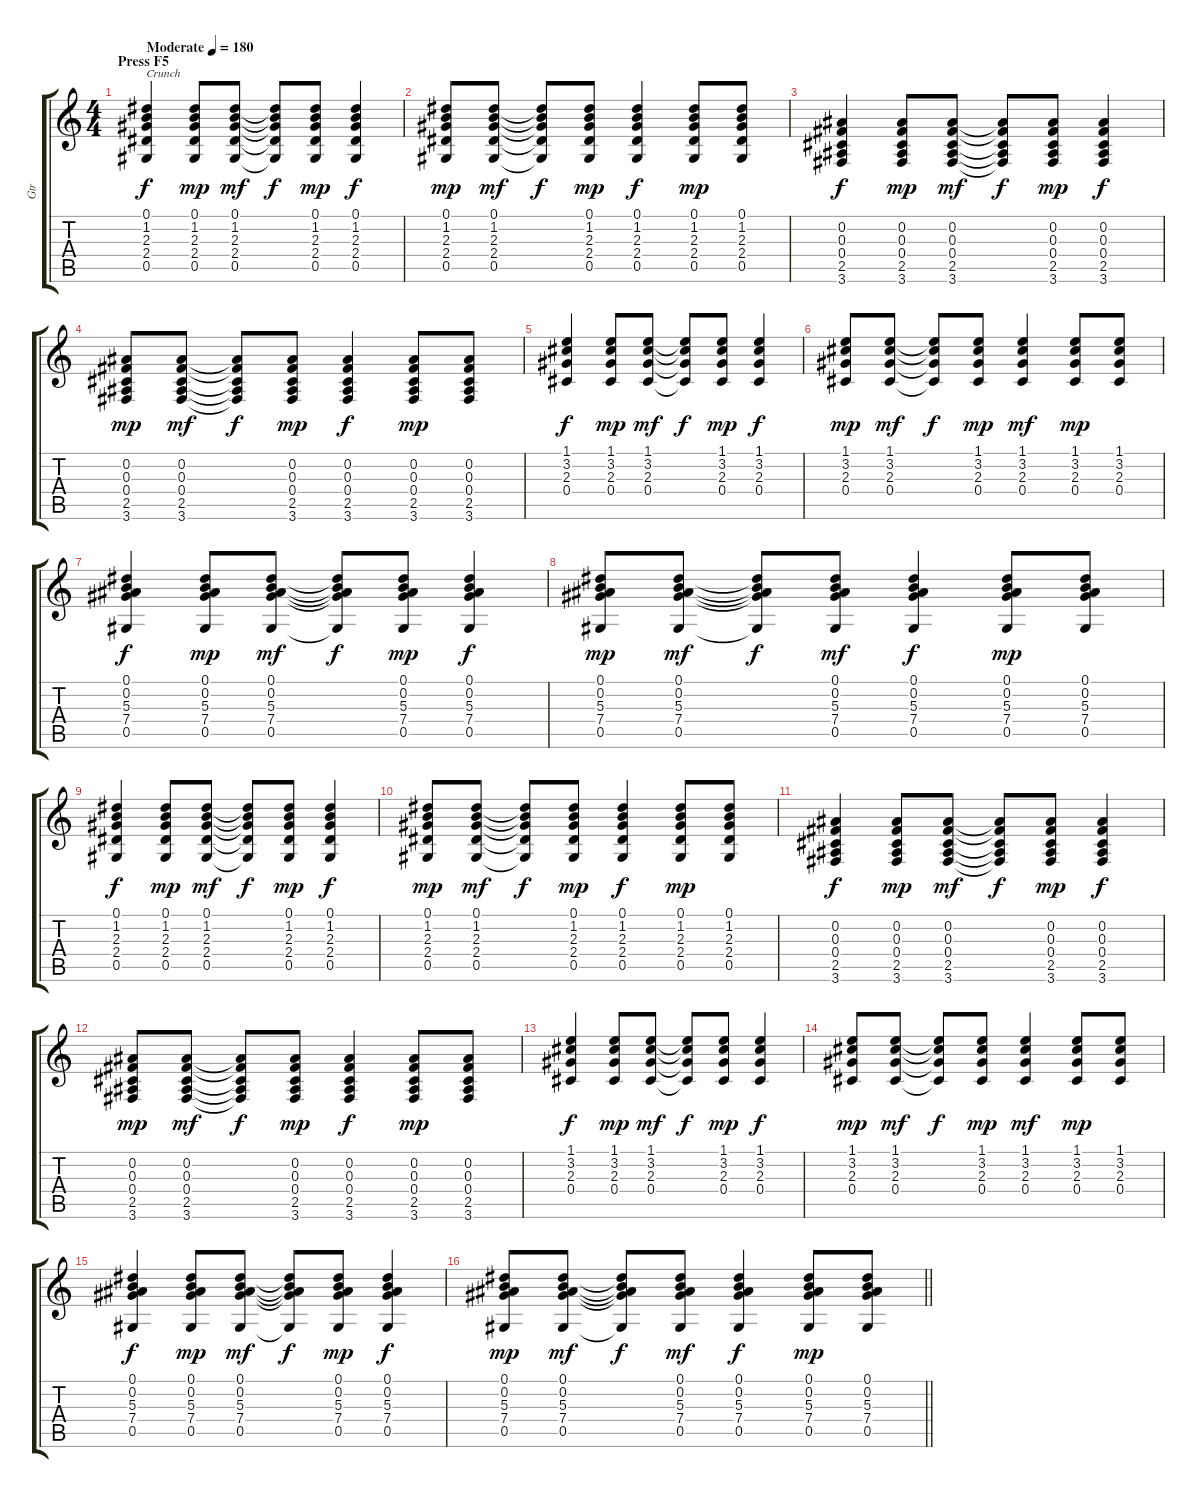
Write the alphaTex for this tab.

\track ("Gtr" "Gtr") {instrument electricguitarclean}
\staff {score tabs}
\tuning (Eb4 Bb3 Gb3 Db3 Ab2 Eb2) {hide}
\ts (4 4)
\section ("" "Press F5")
\tempo (180 "Moderate")
\clef g2
\ks c
(0.1 1.2 2.3 2.4 0.5).4{txt "Crunch" dy f instrument electricguitarclean} (0.1 1.2 2.3 2.4 0.5).8{dy mp} (0.1 1.2 2.3 2.4 0.5).8{dy mf} (0.1{t} 1.2{t} 2.3{t} 2.4{t} 0.5{t}).8{dy f} (0.1 1.2 2.3 2.4 0.5).8{dy mp} (0.1 1.2 2.3 2.4 0.5).4{dy f} |
(0.1 1.2 2.3 2.4 0.5).8{dy mp} (0.1 1.2 2.3 2.4 0.5).8{dy mf} (0.1{t} 1.2{t} 2.3{t} 2.4{t} 0.5{t}).8{dy f} (0.1 1.2 2.3 2.4 0.5).8{dy mp} (0.1 1.2 2.3 2.4 0.5).4{dy f} (0.1 1.2 2.3 2.4 0.5).8{dy mp} (0.1 1.2 2.3 2.4 0.5).8 |
(0.2 0.3 0.4 2.5 3.6).4{dy f} (0.2 0.3 0.4 2.5 3.6).8{dy mp} (0.2 0.3 0.4 2.5 3.6).8{dy mf} (0.2{t} 0.3{t} 0.4{t} 2.5{t} 3.6{t}).8{dy f} (0.2 0.3 0.4 2.5 3.6).8{dy mp} (0.2 0.3 0.4 2.5 3.6).4{dy f} |
(0.2 0.3 0.4 2.5 3.6).8{dy mp} (0.2 0.3 0.4 2.5 3.6).8{dy mf} (0.2{t} 0.3{t} 0.4{t} 2.5{t} 3.6{t}).8{dy f} (0.2 0.3 0.4 2.5 3.6).8{dy mp} (0.2 0.3 0.4 2.5 3.6).4{dy f} (0.2 0.3 0.4 2.5 3.6).8{dy mp} (0.2 0.3 0.4 2.5 3.6).8 |
(1.1 3.2 2.3 0.4).4{dy f} (1.1 3.2 2.3 0.4).8{dy mp} (1.1 3.2 2.3 0.4).8{dy mf} (1.1{t} 3.2{t} 2.3{t} 0.4{t}).8{dy f} (1.1 3.2 2.3 0.4).8{dy mp} (1.1 3.2 2.3 0.4).4{dy f} |
(1.1 3.2 2.3 0.4).8{dy mp} (1.1 3.2 2.3 0.4).8{dy mf} (1.1{t} 3.2{t} 2.3{t} 0.4{t}).8{dy f} (1.1 3.2 2.3 0.4).8{dy mp} (1.1 3.2 2.3 0.4).4{dy mf} (1.1 3.2 2.3 0.4).8{dy mp} (1.1 3.2 2.3 0.4).8 |
(0.1 0.2 5.3 7.4 0.5).4{dy f} (0.1 0.2 5.3 7.4 0.5).8{dy mp} (0.1 0.2 5.3 7.4 0.5).8{dy mf} (0.1{t} 0.2{t} 5.3{t} 7.4{t} 0.5{t}).8{dy f} (0.1 0.2 5.3 7.4 0.5).8{dy mp} (0.1 0.2 5.3 7.4 0.5).4{dy f} |
(0.1 0.2 5.3 7.4 0.5).8{dy mp} (0.1 0.2 5.3 7.4 0.5).8{dy mf} (0.1{t} 0.2{t} 5.3{t} 7.4{t} 0.5{t}).8{dy f} (0.1 0.2 5.3 7.4 0.5).8{dy mf} (0.1 0.2 5.3 7.4 0.5).4{dy f} (0.1 0.2 5.3 7.4 0.5).8{dy mp} (0.1 0.2 5.3 7.4 0.5).8 |
(0.1 1.2 2.3 2.4 0.5).4{dy f} (0.1 1.2 2.3 2.4 0.5).8{dy mp} (0.1 1.2 2.3 2.4 0.5).8{dy mf} (0.1{t} 1.2{t} 2.3{t} 2.4{t} 0.5{t}).8{dy f} (0.1 1.2 2.3 2.4 0.5).8{dy mp} (0.1 1.2 2.3 2.4 0.5).4{dy f} |
(0.1 1.2 2.3 2.4 0.5).8{dy mp} (0.1 1.2 2.3 2.4 0.5).8{dy mf} (0.1{t} 1.2{t} 2.3{t} 2.4{t} 0.5{t}).8{dy f} (0.1 1.2 2.3 2.4 0.5).8{dy mp} (0.1 1.2 2.3 2.4 0.5).4{dy f} (0.1 1.2 2.3 2.4 0.5).8{dy mp} (0.1 1.2 2.3 2.4 0.5).8 |
(0.2 0.3 0.4 2.5 3.6).4{dy f} (0.2 0.3 0.4 2.5 3.6).8{dy mp} (0.2 0.3 0.4 2.5 3.6).8{dy mf} (0.2{t} 0.3{t} 0.4{t} 2.5{t} 3.6{t}).8{dy f} (0.2 0.3 0.4 2.5 3.6).8{dy mp} (0.2 0.3 0.4 2.5 3.6).4{dy f} |
(0.2 0.3 0.4 2.5 3.6).8{dy mp} (0.2 0.3 0.4 2.5 3.6).8{dy mf} (0.2{t} 0.3{t} 0.4{t} 2.5{t} 3.6{t}).8{dy f} (0.2 0.3 0.4 2.5 3.6).8{dy mp} (0.2 0.3 0.4 2.5 3.6).4{dy f} (0.2 0.3 0.4 2.5 3.6).8{dy mp} (0.2 0.3 0.4 2.5 3.6).8 |
(1.1 3.2 2.3 0.4).4{dy f} (1.1 3.2 2.3 0.4).8{dy mp} (1.1 3.2 2.3 0.4).8{dy mf} (1.1{t} 3.2{t} 2.3{t} 0.4{t}).8{dy f} (1.1 3.2 2.3 0.4).8{dy mp} (1.1 3.2 2.3 0.4).4{dy f} |
(1.1 3.2 2.3 0.4).8{dy mp} (1.1 3.2 2.3 0.4).8{dy mf} (1.1{t} 3.2{t} 2.3{t} 0.4{t}).8{dy f} (1.1 3.2 2.3 0.4).8{dy mp} (1.1 3.2 2.3 0.4).4{dy mf} (1.1 3.2 2.3 0.4).8{dy mp} (1.1 3.2 2.3 0.4).8 |
(0.1 0.2 5.3 7.4 0.5).4{dy f} (0.1 0.2 5.3 7.4 0.5).8{dy mp} (0.1 0.2 5.3 7.4 0.5).8{dy mf} (0.1{t} 0.2{t} 5.3{t} 7.4{t} 0.5{t}).8{dy f} (0.1 0.2 5.3 7.4 0.5).8{dy mp} (0.1 0.2 5.3 7.4 0.5).4{dy f} |
\barLineRight lightlight
(0.1 0.2 5.3 7.4 0.5).8{dy mp} (0.1 0.2 5.3 7.4 0.5).8{dy mf} (0.1{t} 0.2{t} 5.3{t} 7.4{t} 0.5{t}).8{dy f} (0.1 0.2 5.3 7.4 0.5).8{dy mf} (0.1 0.2 5.3 7.4 0.5).4{dy f} (0.1 0.2 5.3 7.4 0.5).8{dy mp} (0.1 0.2 5.3 7.4 0.5).8
